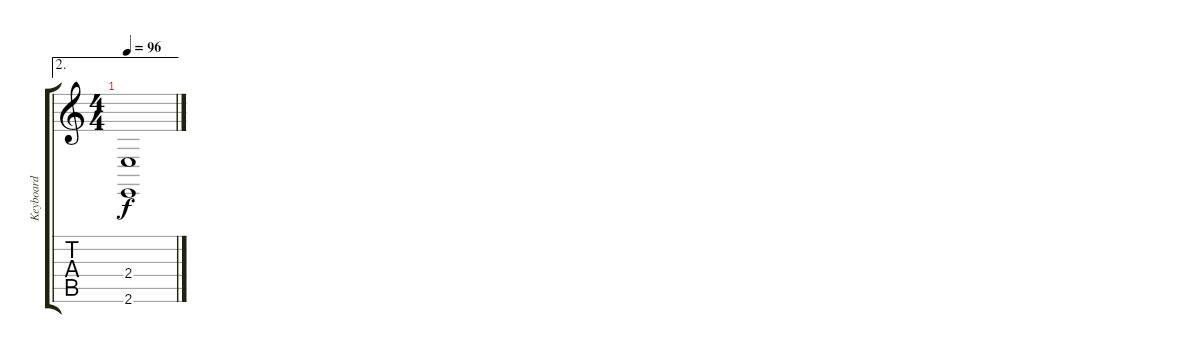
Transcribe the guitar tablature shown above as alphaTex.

\track ("Keyboard" "Keyboard") {instrument pad4choir}
\staff {score tabs}
\tuning (E4 B3 G3 D3 A2 D2) {hide}
\ae 2
\ts (4 4)
\tempo 96
\clef g2
\ks c
(2.4 2.6).1{dy f}
